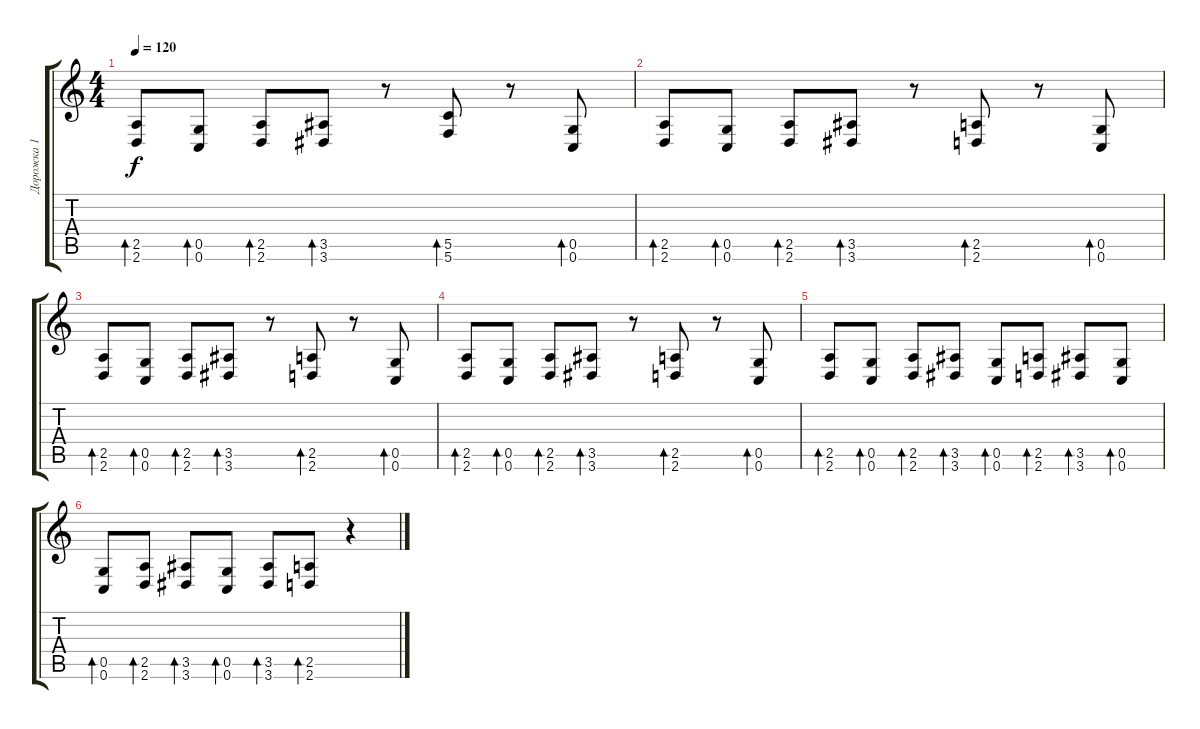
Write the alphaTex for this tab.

\track ("Дорожка 1" "Дорожка 1") {instrument distortionguitar}
\staff {score tabs}
\tuning (D4 A3 F3 C3 G2 C2) {hide}
\ts (4 4)
\tempo 120
\clef g2
\ks c
(2.5 2.6).8{bd 30 dy f} (0.5 0.6).8{bd 30} (2.5 2.6).8{bd 30} (3.5 3.6).8{bd 30} r.8 (5.5 5.6).8{bd 30} r.8 (0.5 0.6).8{bd 30} |
(2.5 2.6).8{bd 30} (0.5 0.6).8{bd 30} (2.5 2.6).8{bd 30} (3.5 3.6).8{bd 30} r.8 (2.5 2.6).8{bd 30} r.8 (0.5 0.6).8{bd 30} |
(2.5 2.6).8{bd 30} (0.5 0.6).8{bd 30} (2.5 2.6).8{bd 30} (3.5 3.6).8{bd 30} r.8 (2.5 2.6).8{bd 30} r.8 (0.5 0.6).8{bd 30} |
(2.5 2.6).8{bd 30} (0.5 0.6).8{bd 30} (2.5 2.6).8{bd 30} (3.5 3.6).8{bd 30} r.8 (2.5 2.6).8{bd 30} r.8 (0.5 0.6).8{bd 30} |
(2.5 2.6).8{bd 30} (0.5 0.6).8{bd 30} (2.5 2.6).8{bd 30} (3.5 3.6).8{bd 30} (0.5 0.6).8{bd 30} (2.5 2.6).8{bd 30} (3.5 3.6).8{bd 30} (0.5 0.6).8{bd 30} |
(0.5 0.6).8{bd 30} (2.5 2.6).8{bd 30} (3.5 3.6).8{bd 30} (0.5 0.6).8{bd 30} (3.5 3.6).8{bd 30} (2.5 2.6).8{bd 30} r.4
